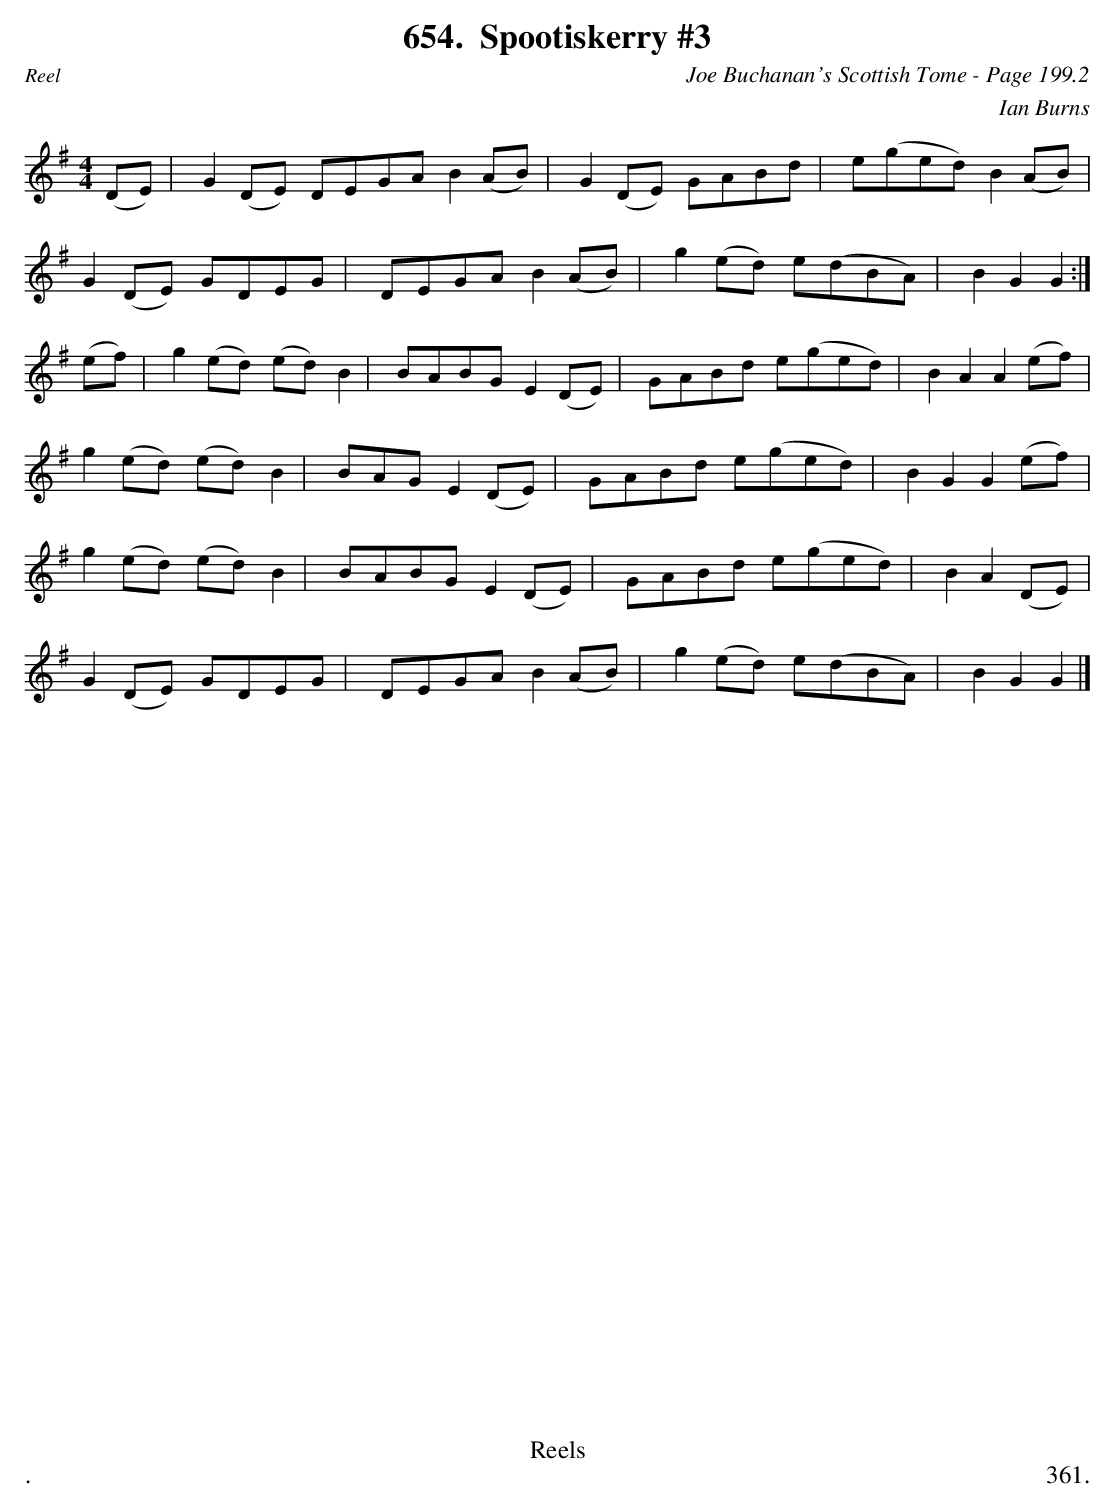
X:1
T:Spootiskerry #3
C:Joe Buchanan's Scottish Tome - Page 199.2
C:Ian Burns
L:1/8
M:4/4
K:G
(DE) | G2 (DE) DEGA B2 (AB) | G2 (DE) GABd | e(ged) B2 (AB) |
G2 (DE) GDEG | DEGA B2 (AB) | g2 (ed) e(dBA) | B2 G2 G2 :|
(ef) | g2 (ed) (ed) B2 | BABG E2 (DE) | GABd e(ged) | B2 A2 A2 (ef) |
g2 (ed) (ed) B2 | BAG E2 (DE) | GABd e(ged) | B2 G2 G2 (ef) |
g2 (ed) (ed) B2 | BABG E2 (DE) | GABd e(ged) | B2 A2 (DE) |
G2 (DE) GDEG | DEGA B2 (AB) | g2 (ed) e(dBA) | B2 G2 G2 |]
